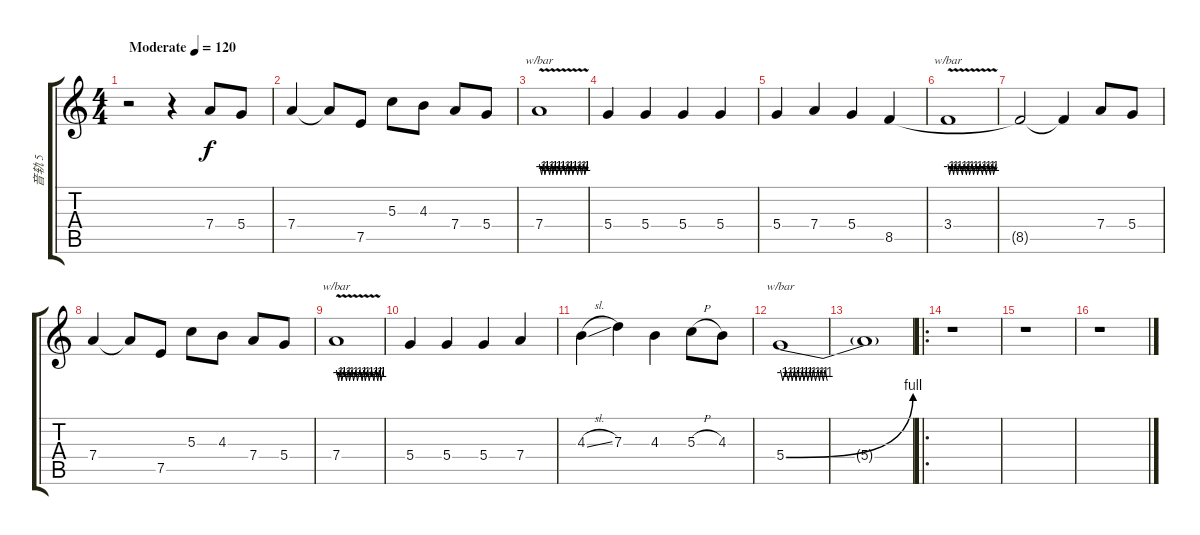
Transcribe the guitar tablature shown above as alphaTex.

\track ("音轨 5" "音轨 5") {instrument distortionguitar}
\staff {score tabs}
\tuning (E4 B3 G3 D3 A2 E2) {hide}
\ts (4 4)
\tempo (120 "Moderate")
\clef g2
\ks c
r.2{dy f instrument distortionguitar} r.4 7.4.8 5.4.8 |
7.4.4 7.4{t}.8 7.5.8 5.3.8 4.3.8 7.4.8 5.4.8 |
7.4{v}.1{tbe (custom default 0 0 3 -4 5 0 7 -4 10 0 13 -4 15 0 17 -4 20 0 22 -4 25 0 27 -4 30 0 33 -4 35 0 37 -4 40 0 42 -4 45 0 48 -4 50 0 53 -4 55 0 57 -4 60 0)} |
5.4.4 5.4.4 5.4.4 5.4.4 |
5.4.4 7.4.4 5.4.4 8.5.4 |
3.4{v}.1{tbe (custom default 0 0 2 -4 5 0 7 -4 9 0 12 -4 14 0 18 -4 20 0 23 -4 25 0 27 -4 30 0 32 -4 35 0 37 -4 40 0 43 -4 45 0 48 -4 50 0 53 -4 55 0 57 -4 60 0)} |
8.5{t}.2 8.5{t}.4 7.4.8 5.4.8 |
7.4.4 7.4{t}.8 7.5.8 5.3.8 4.3.8 7.4.8 5.4.8 |
7.4{v}.1{tbe (custom default 0 0 3 -4 5 0 7 -4 10 0 13 -4 15 0 17 -4 20 0 22 -4 25 0 27 -4 30 0 33 -4 35 0 37 -4 40 0 42 -4 45 0 48 -4 50 0 53 -4 55 0 57 -4 60 0)} |
5.4.4 5.4.4 5.4.4 7.4.4 |
4.3{sl}.4 7.3.4 4.3.4 5.3{h}.8 4.3.8 |
5.4{be (bend 0 0 60 4)}.1{tbe (custom default 0 0 3 -4 7 0 10 -4 13 0 15 -4 18 0 20 -4 22 0 25 -4 28 0 30 -4 33 0 35 -4 38 0 40 -4 42 0 45 -4 48 0 50 -4 52 0 55 -4 57 0 60 -4)} |
5.4{t}.1 |
\ro
r.1 |
r.1 |
r.1
